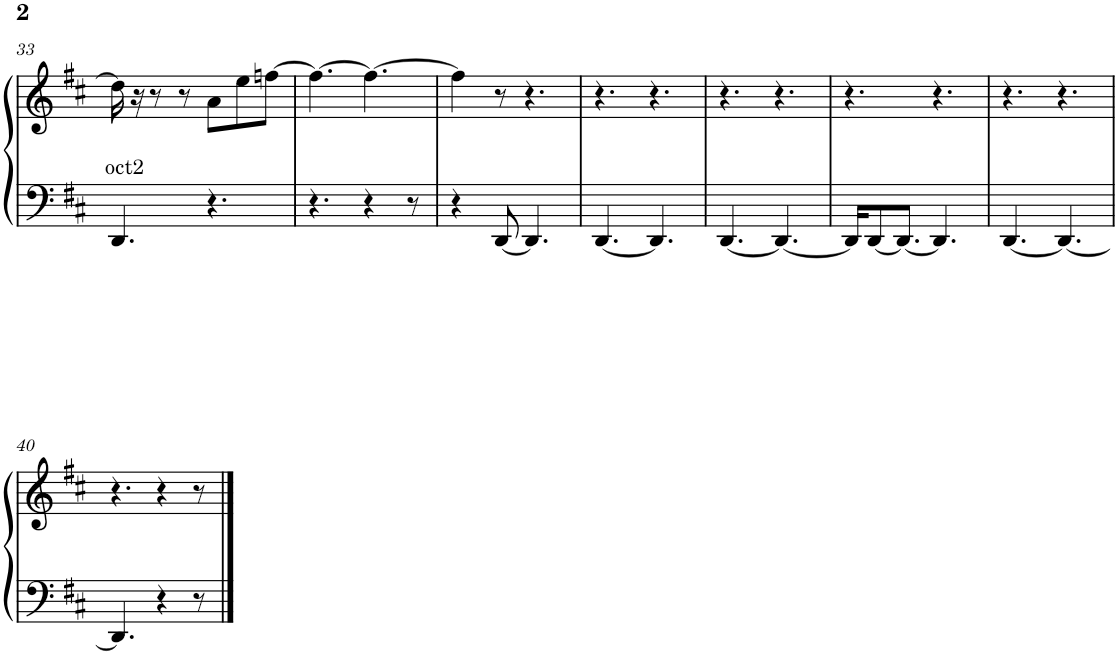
**kern	**kern
*part1	*part1
*staff2	*staff1
*I"Saw Synthesizer	*
*I'Synth.	*
!!LO:PB:g=z
*clefF4	*clefG2
*k[f#c#]	*k[f#c#]
*M6/8	*M6/8
=33	=33
!LO:TX:a:t=oct2	!
4.DD/	16dd\]
.	16r
.	8r
.	8r
4.r	8a\L
.	8ee\
.	[8ffn\J
=34	=34
4.r	4.ff\_
4r	4.ff\_
8r	.
=35	=35
4r	4ff\]
[8DD/	8r
4.DD/]	4.r
=36	=36
[4.DD/	4.r
4.DD/]	4.r
=37	=37
[4.DD/	4.r
4.DD/_	4.r
=38	=38
16DD/KL]	4.r
[8DD/	.
8.DD/J_	.
4.DD/]	4.r
=39	=39
[4.DD/	4.r
4.DD/_	4.r
!!LO:LB:g=z
=40	=40
4.DD/]	4.r
4r	4r
8r	8r
==	==
*-	*-
